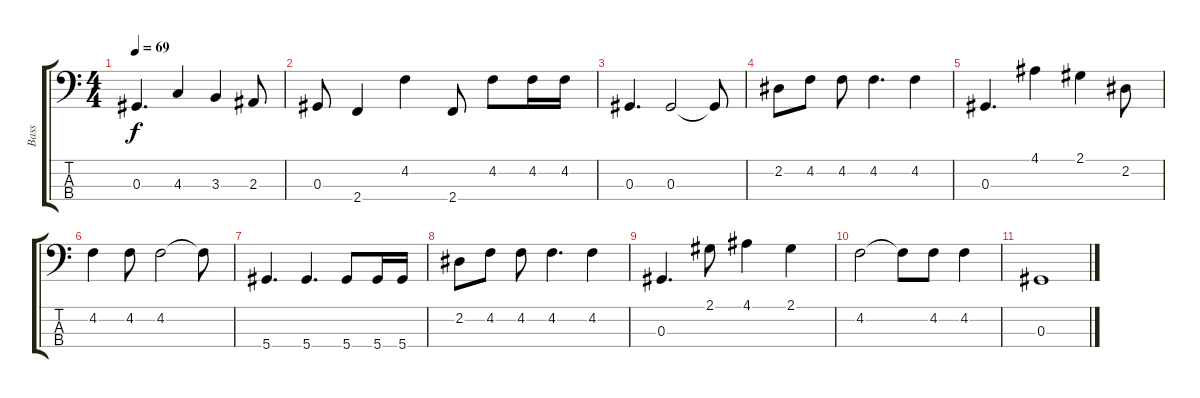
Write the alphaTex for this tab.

\track ("Bass" "Bass") {instrument electricbasspick}
\staff {score tabs}
\tuning (Gb2 Db2 Ab1 Eb1) {hide}
\ts (4 4)
\tempo 69
\clef f4
\ks c
0.3.4{d dy f} 4.3.4 3.3.4 2.3.8 |
0.3.8 2.4.4 4.2.4 2.4.8 4.2.8 4.2.16 4.2.16 |
0.3.4{d} 0.3.2 0.3{t}.8 |
2.2.8 4.2.8 4.2.8 4.2.4{d} 4.2.4 |
0.3.4{d} 4.1.4 2.1.4 2.2.8 |
4.2.4 4.2.8 4.2.2 4.2{t}.8 |
5.4.4{d} 5.4.4{d} 5.4.8 5.4.16 5.4.16 |
2.2.8 4.2.8 4.2.8 4.2.4{d} 4.2.4 |
0.3.4{d} 2.1.8 4.1.4 2.1.4 |
4.2.2 4.2{t}.8 4.2.8 4.2.4 |
0.3.1
